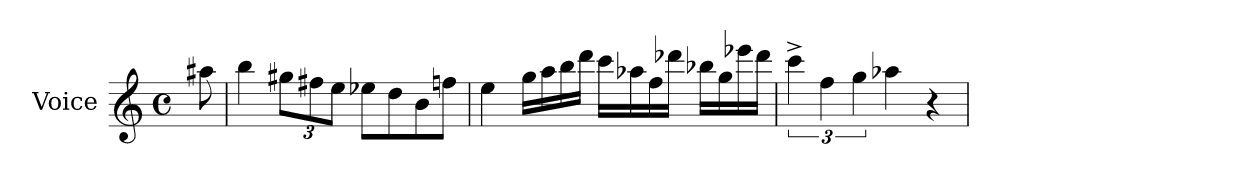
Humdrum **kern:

**kern
*part1
*staff1
*I"Voice
*I'Voice
*clefG2
*M4/4
*met(c)
=
8aa#X\
=1
4bb\
12gg#X\L
12ff#X\
12ee\J
8ee-X\L
8dd\
8b\
8ffn\J
=2
4ee\
16gg\LL
16aa\
16bb\
16ddd\JJ
16ccc\LL
16aa-X\
16ff\
16ddd-X\JJ
16bb-X\LL
16gg\
16eee-X\
16ddd-\JJ
=3
6ccc^<\
6ff\
6gg\
4aa-X\
4r
=
*-
